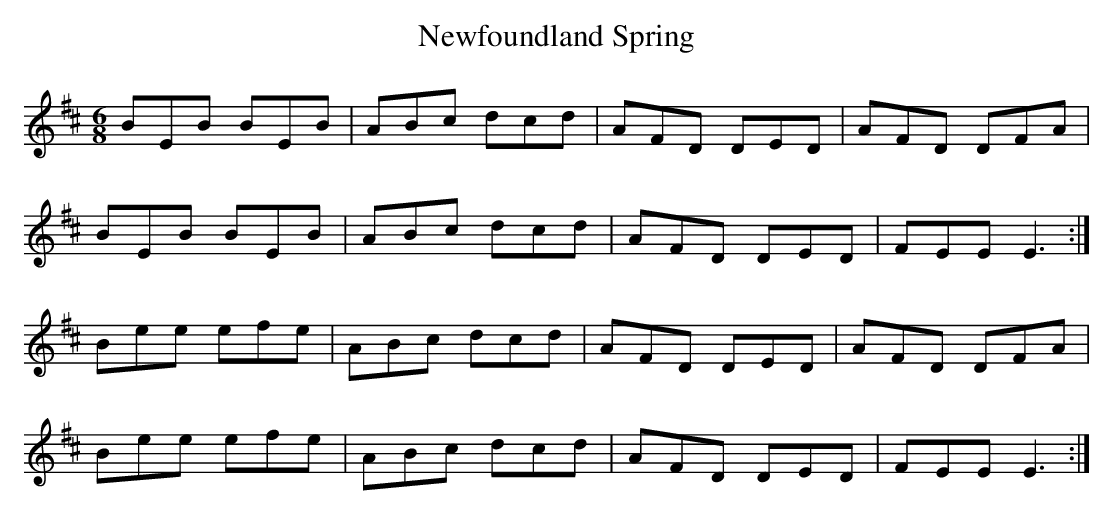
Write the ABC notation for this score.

X:1
T:Newfoundland Spring
M:6/8
L:1/8
K:D
BEB BEB | ABc dcd | AFD DED | AFD DFA |
BEB BEB | ABc dcd | AFD DED | FEE E3 :|
Bee efe | ABc dcd | AFD DED | AFD DFA |
Bee efe | ABc dcd | AFD DED | FEE E3 :|
